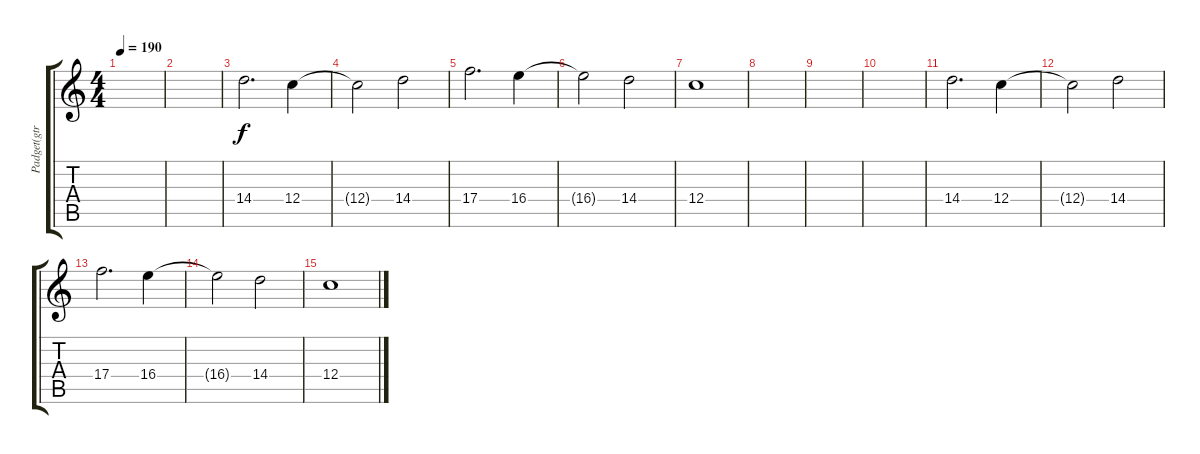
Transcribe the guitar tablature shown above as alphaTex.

\track ("Padget(gtr.2)" "Padget(gtr") {instrument distortionguitar}
\staff {score tabs}
\tuning (D4 A3 F3 C3 G2 C2) {hide}
\ts (4 4)
\tempo 190
\clef g2
\ks c
|
|
14.4.2{d} 12.4.4 |
12.4{t}.2 14.4.2 |
17.4.2{d} 16.4.4 |
16.4{t}.2 14.4.2 |
12.4.1 |
|
|
|
14.4.2{d} 12.4.4 |
12.4{t}.2 14.4.2 |
17.4.2{d} 16.4.4 |
16.4{t}.2 14.4.2 |
12.4.1
